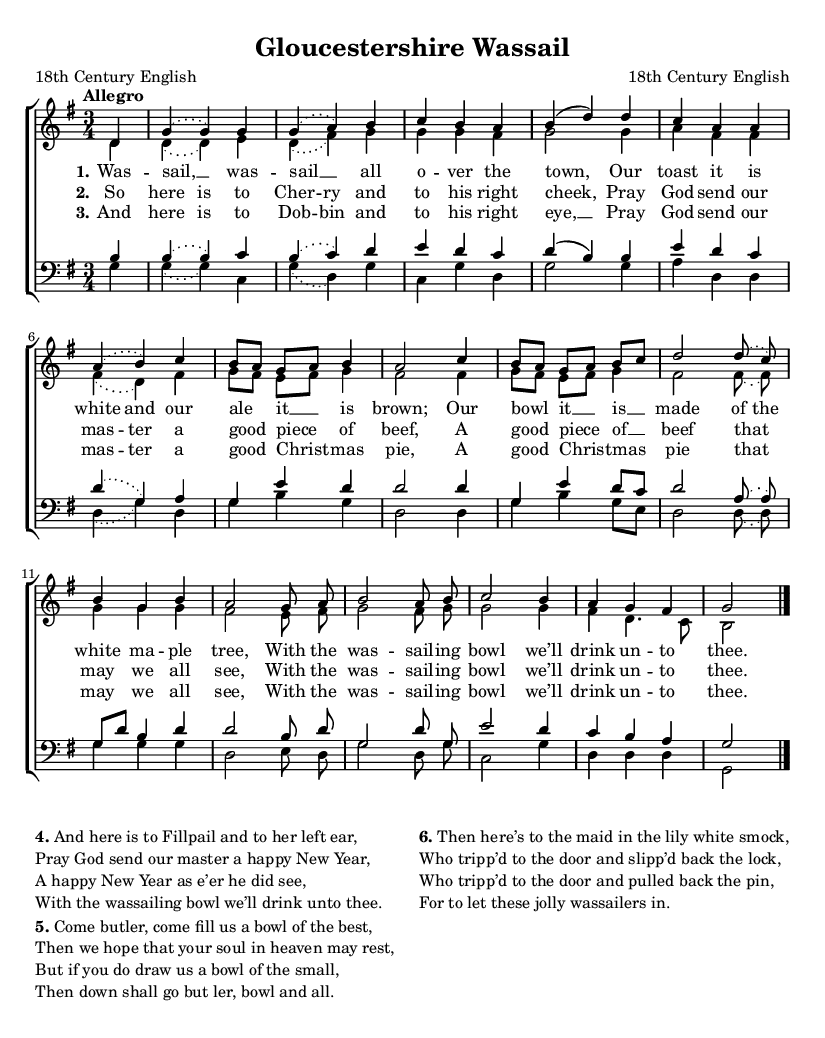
\version "2.14.2"
\include "header.ly"
\header {
  title = "Gloucestershire Wassail"
  poet = "18th Century English"
  composer = "18th Century English"
  %arranger = \markup\oldStyleNum"Arranged by BHB"
}
global = {
  \preamble
  \key g \major
  \time 3/4
  \autoBeamOff
}

sopMusic = \relative c' {
  \tempo"Allegro" 
  \partial 4 d4 |
  \slurDotted g4( g) g |
  g( a) b |
  c b a |
  \slurSolid b( d) d4 |
  
  c4 a a |
  \slurDotted a( b) c |
  \slurSolid b8[ a] g[ a] b4 |
  a2 c4 |
  
  b8[ a] g[ a] b[ c] |
  d2 \slurDotted d8\noBeam( c) |
  b4 g b |
  a2 g8\noBeam a |
  
  b2 a8\noBeam b |
  c2 b4 |
  a g fis |
  g2 \bar "|."
}
sopWords = \lyricmode {
  
}

altoMusic = \relative c' {
  d4 |
  \slurDotted d( d) e|
  d( fis) g|
  g g fis |
  g2 g4 |
  
  a4 fis fis |
  fis( d) fis |
  \slurSolid g8[ fis] e[ fis] g4 |
  fis2 fis4 |
  
  g8[ fis] e[ fis] g4 |
  fis2 \slurDotted fis8\noBeam( fis) |
  g4 g g |
  fis2 e8\noBeam fis |
  
  g2 fis8\noBeam g |
  g2 g4 |
  fis d4. c8 |
  b2
}
altoWords = \lyricmode {
  \set stanza = #"1."
  \set ignoreMelismata = ##t
  Was -- sail, __ _ was -- sail __ _ all o -- ver the town, _
  Our toast it is white and our ale _ it __ _ is brown;
  Our bowl _ it __ _ is __ _ made of the white ma -- ple tree,
  With the was -- sail -- ing bowl we’ll drink un -- to thee.
  \unset ignoreMelismata
  
  
  \set stanza = #"  4."
}
altoWordsII = {
  \set stanza = "2."
  \lyricmode {
    \set ignoreMelismata = ##t
    So here is to Cher -- ry and to his right cheek, _
    Pray God send our mas -- ter a good _ piece _ of beef,
    A good _ piece _ of __ _ beef that _ may we all see,
    With the was -- sail -- ing bowl we’ll drink un -- to thee.
  }
}
altoWordsIII = \lyricmode {
  \set stanza = #"3."
  \set ignoreMelismata = ##t
  And here is to Dob -- bin and to his right eye, __ _
  Pray God send our mas -- ter a good _ Christ -- _ mas pie,
  A good _ Christ -- _ mas _ pie that _ may we all see,
  With the was -- sail -- ing bowl we’ll drink un -- to thee.
  
  
  \set stanza = #"  6."
  \set ignoreMelismata = ##t
}

verses = \markup { \fill-line {
  \column {
  \line {\bold "4." And here is to Fillpail and to her left ear,}
  \line { Pray God send our master a happy New Year, }
  \line { A happy New Year as e’er he did see, }
  \line { With the wassailing bowl we’ll drink unto thee. }
  \vspace #0.1
  \line { \bold "5." Come butler, come fill us a bowl of the best, }
  \line { Then we hope that your soul in heaven may rest, }
  \line { But if you do draw us a bowl of the small, }
  \line { Then down shall go but ler, bowl and all. }
  }
  \column {
  \line { \bold "6." Then here’s to the maid in the lily white smock, }
  \line { Who tripp’d to the door and slipp’d back the lock, }
  \line { Who tripp’d to the door and pulled back the pin, }
  \line { For to let these jolly wassailers in. }
  }}
}
altoWordsIV = \lyricmode {
}
altoWordsV = \lyricmode {
}
altoWordsVI = \lyricmode {
}
tenorMusic = \relative c' {
  b4 |
  \slurDotted b( b) c |
  b( c) d |
  e d c |
  \slurSolid d( b) b4 |
  
  \slurDotted
  e4 d c |
  d( g,) a |
  g e' d |
  d2 d4 |
  
  g, e' d8[ c] |
  d2 a8\noBeam( a) |
  g8[ d'] b4 d |
  d2 b8\noBeam d |
  
  g,2 d'8\noBeam g, |
  e'2 d4 |
  c b a |
  g2
}
tenorWords = \lyricmode {

}

bassMusic = \relative c {
  g'4 |
  \slurDotted g4( g) c, |
  g'( d) g |
  c, g' d |
  g2 g4 |
  
  a4 d, d |
  d( g) d |
  g b g |
  d2 d4 |
  
  g4 b g8[ e] |
  d2 \slurDotted d8\noBeam( d) |
  g4 g g |
  d2 e8\noBeam d |
  
  g2 d8 g |
  c,2 g'4 |
  d d d |
  g,2
}
bassWords = \lyricmode {

}

\score {
  <<
   \new ChoirStaff <<
    \new Staff = women <<
      \new Voice = "sopranos" { \voiceOne << \global \sopMusic>> }
      \new Voice = "altos" { \voiceTwo << \global \altoMusic >> }
    >>
    \new Lyrics \with { alignAboveContext = #"women" } \lyricsto "sopranos" \sopWords
    \new Lyrics = "altosVI"  \with { alignBelowContext = #"women" } \lyricsto "sopranos" \altoWordsVI
    \new Lyrics = "altosV"  \with { alignBelowContext = #"women" } \lyricsto "sopranos" \altoWordsV
    \new Lyrics = "altosIV"  \with { alignBelowContext = #"women" } \lyricsto "sopranos" \altoWordsIV
    \new Lyrics = "altosIII"  \with { alignBelowContext = #"women" } \lyricsto "sopranos" \altoWordsIII
    \new Lyrics = "altosII"  \with { alignBelowContext = #"women" } \lyricsto "sopranos" \altoWordsII
    \new Lyrics = "altos"  \with { alignBelowContext = #"women"  } \lyricsto "sopranos" \altoWords
   \new Staff = men <<
      \clef bass
      \new Voice = "tenors" { \voiceOne << \global \tenorMusic >> }
      \new Voice = "basses" { \voiceTwo << \global \bassMusic >> }
    >>
    \new Lyrics \with { alignAboveContext = #"men" } \lyricsto "tenors" \tenorWords
    \new Lyrics \with { alignBelowContext = #"men" } \lyricsto "basses" \bassWords
  >>
%    \new PianoStaff << \new Staff { \new Voice { \pianoRH } } \new Staff { \clef "bass" \pianoLH } >>
  >>
}
\verses